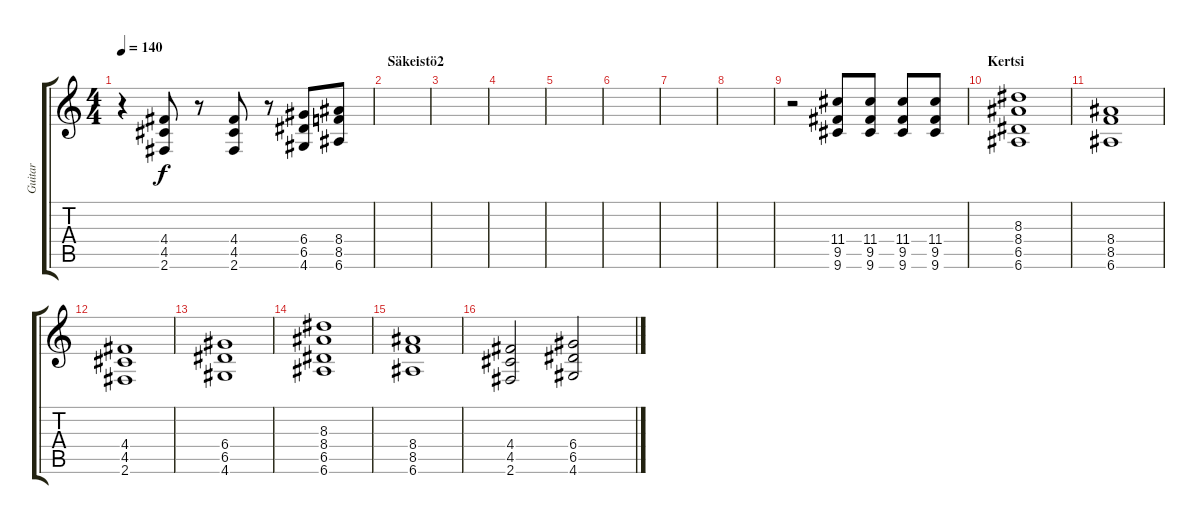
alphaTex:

\track ("Guitar" "Guitar") {instrument overdrivenguitar}
\staff {score tabs}
\tuning (E4 B3 G3 D3 A2 E2) {hide}
\ts (4 4)
\tempo 140
\clef g2
\ks c
r.4{dy f} (4.4 4.5 2.6).8 r.8 (4.4 4.5 2.6).8 r.8 (6.4 6.5 4.6).8 (8.4 8.5 6.6).8 |
\section ("" "Säkeistö2")
|
|
|
|
|
|
|
r.2 (11.4 9.5 9.6).8 (11.4 9.5 9.6).8 (11.4 9.5 9.6).8 (11.4 9.5 9.6).8 |
\section ("" "Kertsi")
(8.3 8.4 6.5 6.6).1 |
(8.4 8.5 6.6).1 |
(4.4 4.5 2.6).1 |
(6.4 6.5 4.6).1 |
(8.3 8.4 6.5 6.6).1 |
(8.4 8.5 6.6).1 |
(4.4 4.5 2.6).2 (6.4 6.5 4.6).2
